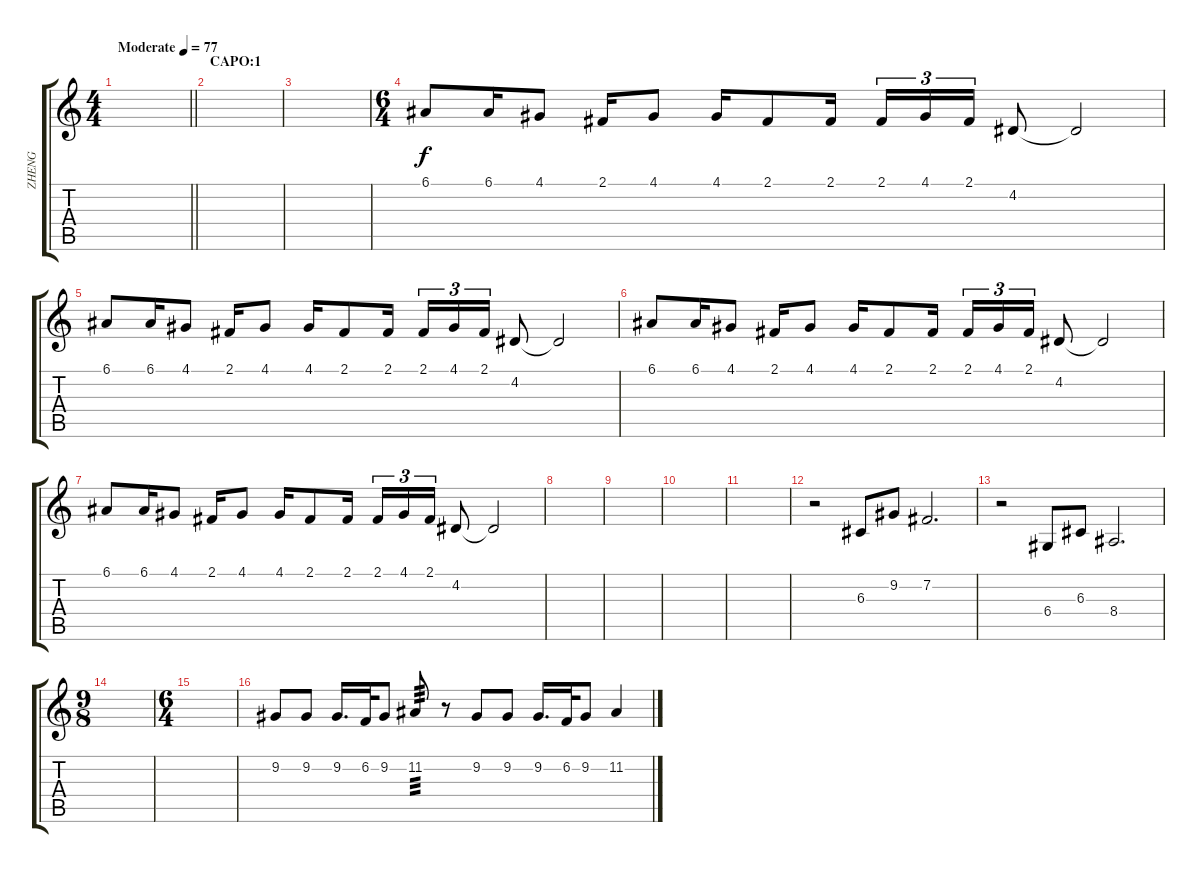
\track ("ZHENG" "ZHENG") {instrument koto}
\staff {score tabs}
\tuning (E4 B3 G3 D3 A2 E2) {hide}
\ts (4 4)
\tempo (77 "Moderate")
\clef g2
\barLineRight lightlight
\ks c
|
\section ("" "CAPO:1")
|
|
\ts (6 4)
6.1.8 6.1.16 4.1.8 2.1.16 4.1.8 4.1.16 2.1.8 2.1.16 2.1.16{tu (3 2)} 4.1.16{tu (3 2)} 2.1.16{tu (3 2)} 4.2.8 4.2{t}.2 |
6.1.8 6.1.16 4.1.8 2.1.16 4.1.8 4.1.16 2.1.8 2.1.16 2.1.16{tu (3 2)} 4.1.16{tu (3 2)} 2.1.16{tu (3 2)} 4.2.8 4.2{t}.2 |
6.1.8 6.1.16 4.1.8 2.1.16 4.1.8 4.1.16 2.1.8 2.1.16 2.1.16{tu (3 2)} 4.1.16{tu (3 2)} 2.1.16{tu (3 2)} 4.2.8 4.2{t}.2 |
6.1.8 6.1.16 4.1.8 2.1.16 4.1.8 4.1.16 2.1.8 2.1.16 2.1.16{tu (3 2)} 4.1.16{tu (3 2)} 2.1.16{tu (3 2)} 4.2.8 4.2{t}.2 |
|
|
|
|
r.2 6.3.8 9.2.8 7.2.2{d} |
r.2 6.4.8 6.3.8 8.4.2{d} |
\ts (9 8)
|
\ts (6 4)
|
9.2.8 9.2.8 9.2.16{d} 6.2.32 9.2.8 11.2.8{tp 3} r.8 9.2.8 9.2.8 9.2.16{d} 6.2.32 9.2.8 11.2.4
